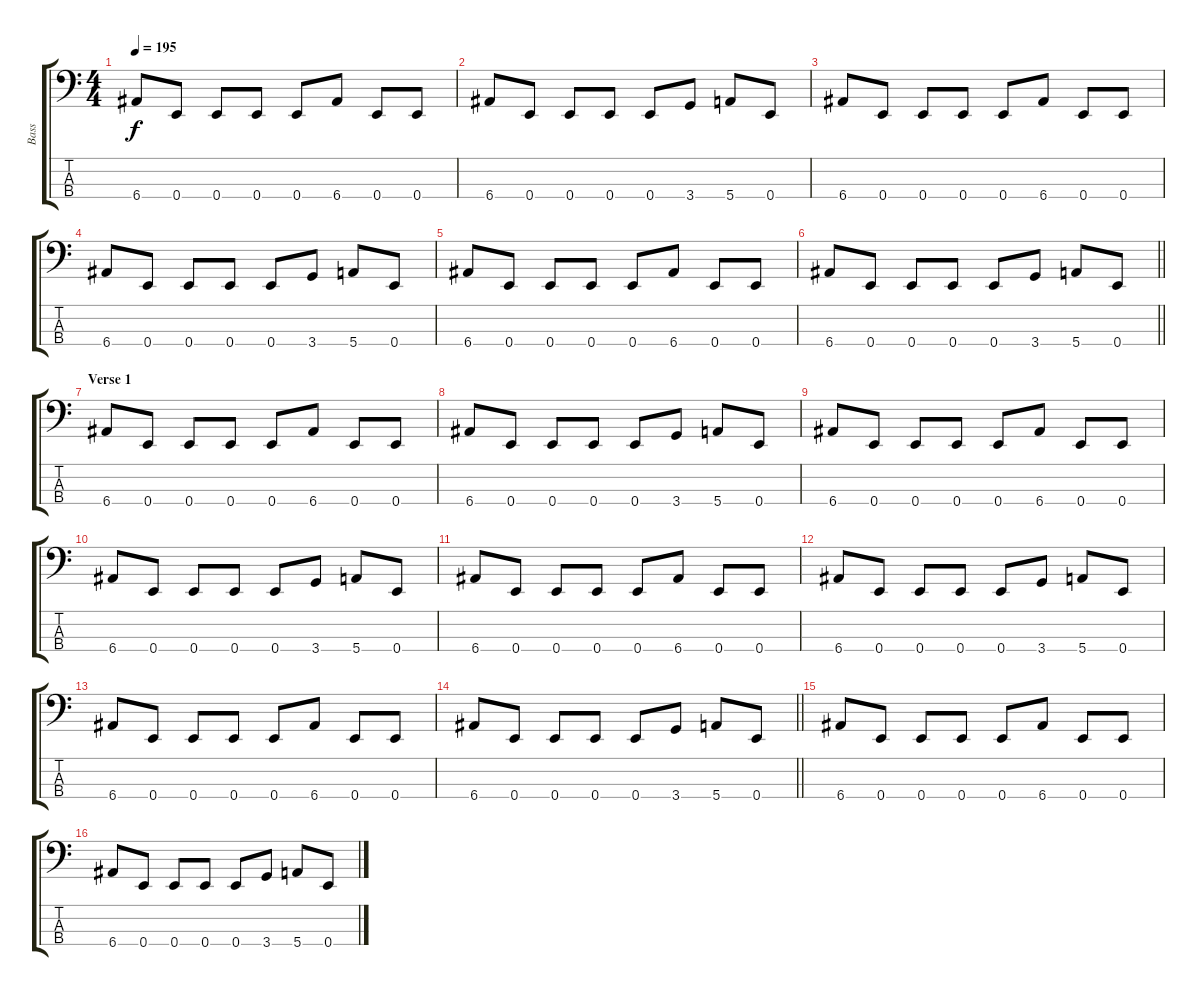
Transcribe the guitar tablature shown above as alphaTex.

\track ("Bass" "Bass") {instrument slapbass2}
\staff {score tabs}
\tuning (G2 D2 A1 E1) {hide}
\ts (4 4)
\tempo 195
\clef f4
\ks c
6.4.8{dy f} 0.4.8 0.4.8 0.4.8 0.4.8 6.4.8 0.4.8 0.4.8 |
6.4.8 0.4.8 0.4.8 0.4.8 0.4.8 3.4.8 5.4.8 0.4.8 |
6.4.8 0.4.8 0.4.8 0.4.8 0.4.8 6.4.8 0.4.8 0.4.8 |
6.4.8 0.4.8 0.4.8 0.4.8 0.4.8 3.4.8 5.4.8 0.4.8 |
6.4.8 0.4.8 0.4.8 0.4.8 0.4.8 6.4.8 0.4.8 0.4.8 |
\barLineRight lightlight
6.4.8 0.4.8 0.4.8 0.4.8 0.4.8 3.4.8 5.4.8 0.4.8 |
\section ("" "Verse 1")
6.4.8 0.4.8 0.4.8 0.4.8 0.4.8 6.4.8 0.4.8 0.4.8 |
6.4.8 0.4.8 0.4.8 0.4.8 0.4.8 3.4.8 5.4.8 0.4.8 |
6.4.8 0.4.8 0.4.8 0.4.8 0.4.8 6.4.8 0.4.8 0.4.8 |
6.4.8 0.4.8 0.4.8 0.4.8 0.4.8 3.4.8 5.4.8 0.4.8 |
6.4.8 0.4.8 0.4.8 0.4.8 0.4.8 6.4.8 0.4.8 0.4.8 |
6.4.8 0.4.8 0.4.8 0.4.8 0.4.8 3.4.8 5.4.8 0.4.8 |
6.4.8 0.4.8 0.4.8 0.4.8 0.4.8 6.4.8 0.4.8 0.4.8 |
\barLineRight lightlight
6.4.8 0.4.8 0.4.8 0.4.8 0.4.8 3.4.8 5.4.8 0.4.8 |
6.4.8 0.4.8 0.4.8 0.4.8 0.4.8 6.4.8 0.4.8 0.4.8 |
6.4.8 0.4.8 0.4.8 0.4.8 0.4.8 3.4.8 5.4.8 0.4.8
